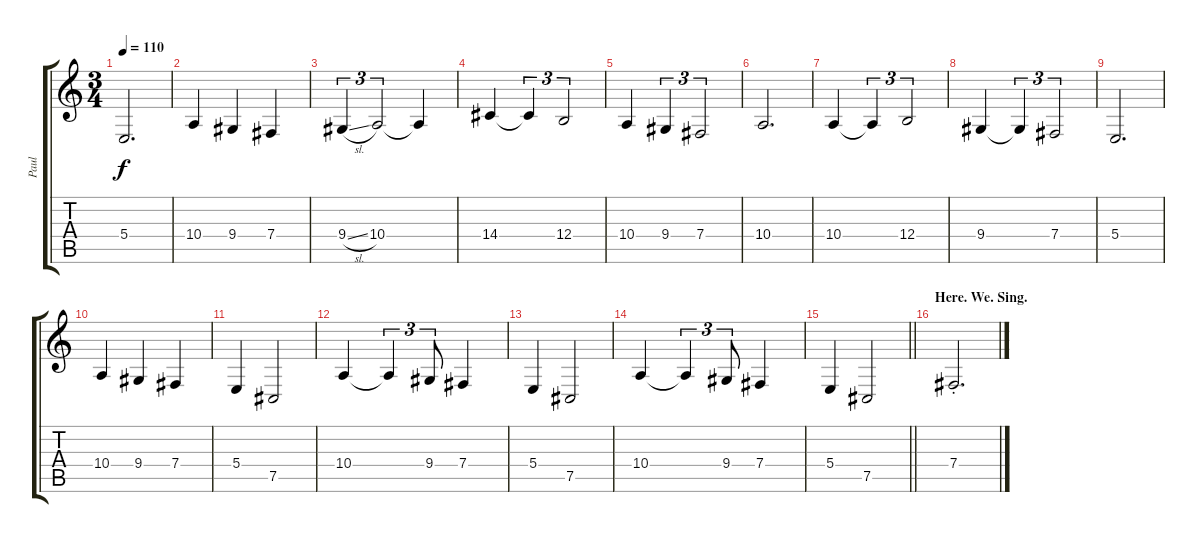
\track ("Paul" "Paul") {instrument altosax}
\staff {score tabs}
\tuning (Db4 Ab3 E3 B2 Gb2 Db2) {hide}
\ts (3 4)
\tempo 110
\clef g2
\ks c
5.4.2{d dy f} |
10.4.4 9.4.4 7.4.4 |
9.4{sl}.4{tu (3 2)} 10.4.2{tu (3 2)} 10.4{t}.4 |
14.4.4 14.4{t}.4{tu (3 2)} 12.4.2{tu (3 2)} |
10.4.4 9.4.4{tu (3 2)} 7.4.2{tu (3 2)} |
10.4.2{d} |
10.4.4 10.4{t}.4{tu (3 2)} 12.4.2{tu (3 2)} |
9.4.4 9.4{t}.4{tu (3 2)} 7.4.2{tu (3 2)} |
5.4.2{d} |
10.4.4 9.4.4 7.4.4 |
5.4.4 7.5.2 |
10.4.4 10.4{t}.4{tu (3 2)} 9.4.8{tu (3 2)} 7.4.4 |
5.4.4 7.5.2 |
10.4.4 10.4{t}.4{tu (3 2)} 9.4.8{tu (3 2)} 7.4.4 |
\barLineRight lightlight
5.4.4 7.5.2 |
\section ("" "Here. We. Sing.")
7.4{st}.2{d}
